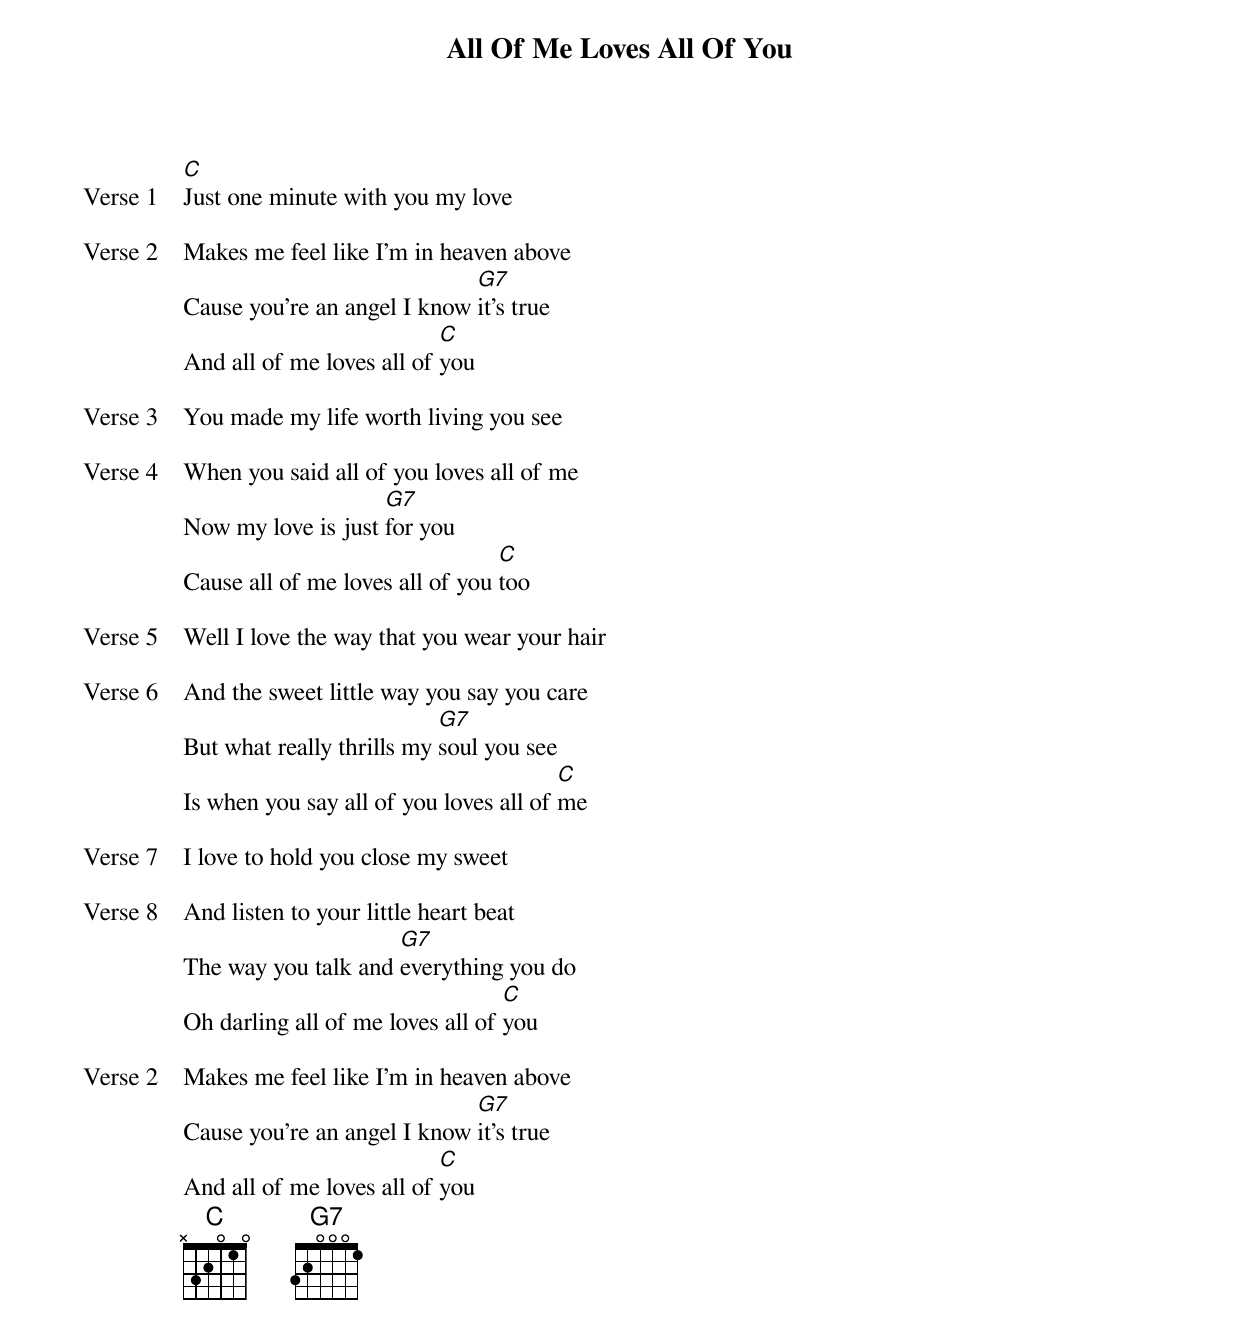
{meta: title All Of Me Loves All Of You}
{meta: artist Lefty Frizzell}

{start_of_verse: Verse 1}
[C]Just one minute with you my love
{end_of_verse}

{start_of_verse: Verse 2}
Makes me feel like I’m in heaven above
Cause you’re an angel I know [G7]it’s true
And all of me loves all of [C]you
{end_of_verse}

{start_of_verse: Verse 3}
You made my life worth living you see
{end_of_verse}

{start_of_verse: Verse 4}
When you said all of you loves all of me
Now my love is just [G7]for you
Cause all of me loves all of you [C]too
{end_of_verse}

{start_of_verse: Verse 5}
Well I love the way that you wear your hair
{end_of_verse}

{start_of_verse: Verse 6}
And the sweet little way you say you care
But what really thrills my [G7]soul you see
Is when you say all of you loves all of [C]me
{end_of_verse}

{start_of_verse: Verse 7}
I love to hold you close my sweet
{end_of_verse}

{start_of_verse: Verse 8}
And listen to your little heart beat
The way you talk and [G7]everything you do
Oh darling all of me loves all of [C]you
{end_of_verse}

{start_of_verse: Verse 2}
Makes me feel like I’m in heaven above
Cause you’re an angel I know [G7]it’s true
And all of me loves all of [C]you
{end_of_verse}
